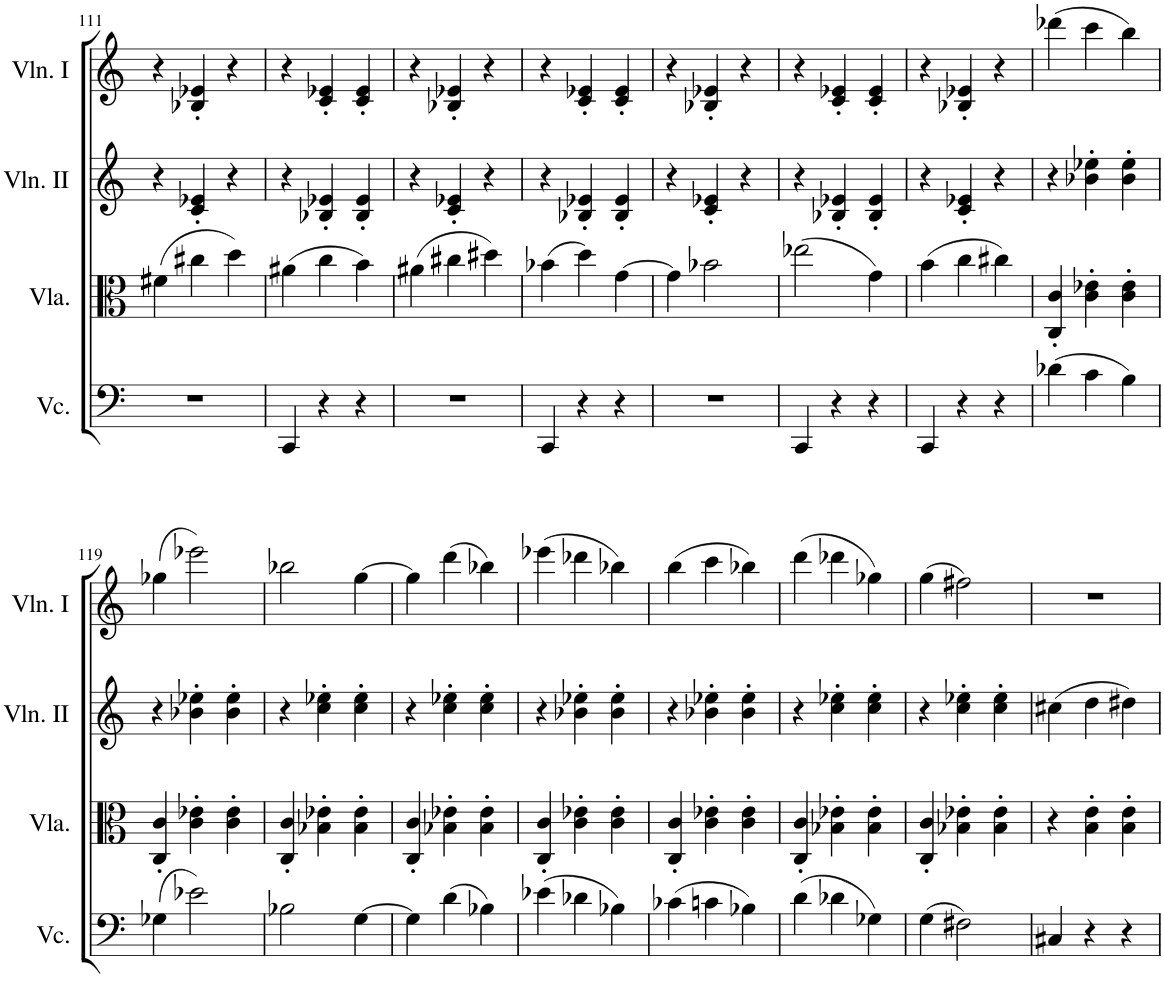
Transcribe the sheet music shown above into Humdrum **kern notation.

**kern	**kern	**kern	**kern
*part4	*part3	*part2	*part1
*staff4	*staff3	*staff2	*staff1
*I"Cello	*I"Viola	*I"Violin II	*I"Violin I
*	*I'Vla.	*I'Vln. II	*I'Vln. I
!!LO:PB:g=z
*clefF4	*clefC3	*clefG2	*clefG2
*k[]	*k[]	*k[]	*k[]
*M3/4	*M3/4	*M3/4	*M3/4
=111	=111	=111	=111
2.r	(4f#X\	4r	4r
.	4cc#X\	4c/' 4e-X/'	4B-X/' 4e-X/'
.	4dd\)	4r	4r
=112	=112	=112	=112
4CC/	(4a#X\	4r	4r
4r	4cc\	4B-X/' 4e-X/'	4c/' 4e-X/'
4r	4b\)	4B-/' 4e-/'	4c/' 4e-/'
=113	=113	=113	=113
2.r	(4a#X\	4r	4r
.	4cc#X\	4c/' 4e-X/'	4B-X/' 4e-X/'
.	4dd#X\)	4r	4r
=114	=114	=114	=114
4CC/	(4b-X\	4r	4r
4r	4dd\)	4B-X/' 4e-X/'	4c/' 4e-X/'
4r	[4g\	4B-/' 4e-/'	4c/' 4e-/'
=115	=115	=115	=115
2.r	4g\]	4r	4r
.	2b-X\	4c/' 4e-X/'	4B-X/' 4e-X/'
.	.	4r	4r
=116	=116	=116	=116
4CC/	(2ee-X\	4r	4r
4r	.	4B-X/' 4e-X/'	4c/' 4e-X/'
4r	4g\)	4B-/' 4e-/'	4c/' 4e-/'
=117	=117	=117	=117
4CC/	(4b\	4r	4r
4r	4cc\	4c/' 4e-X/'	4B-X/' 4e-X/'
4r	4cc#X\)	4r	4r
=118	=118	=118	=118
(4d-X\	4C/' 4c/'	4r	(4ddd-X\
4c\	4c\' 4e-X\'	4b-X\' 4ee-X\'	4ccc\
4B\)	4c\' 4e-\'	4b-\' 4ee-\'	4bb\)
!!LO:LB:g=z
=119	=119	=119	=119
(4G-X\	4C/' 4c/'	4r	(4gg-X\
2e-X\)	4c\' 4e-X\'	4b-X\' 4ee-X\'	2eee-X\)
.	4c\' 4e-\'	4b-\' 4ee-\'	.
=120	=120	=120	=120
2B-X\	4C/' 4c/'	4r	2bb-X\
.	4B-X\' 4e-X\'	4cc\' 4ee-X\'	.
[4G\	4B-\' 4e-\'	4cc\' 4ee-\'	[4gg\
=121	=121	=121	=121
4G\]	4C/' 4c/'	4r	4gg\]
(4d\	4B-X\' 4e-X\'	4cc\' 4ee-X\'	(4ddd\
4B-X\)	4B-\' 4e-\'	4cc\' 4ee-\'	4bb-X\)
=122	=122	=122	=122
(4e-X\	4C/' 4c/'	4r	(4eee-X\
4d-X\	4c\' 4e-X\'	4b-X\' 4ee-X\'	4ddd-X\
4B-X\)	4c\' 4e-\'	4b-\' 4ee-\'	4bb-X\)
=123	=123	=123	=123
(4c-X\	4C/' 4c/'	4r	(4bb\
4cn\	4c\' 4e-X\'	4b-X\' 4ee-X\'	4ccc\
4B-X\)	4c\' 4e-\'	4b-\' 4ee-\'	4bb-X\)
=124	=124	=124	=124
(4d\	4C/' 4c/'	4r	(4ddd\
4d-X\	4B-X\' 4e-X\'	4cc\' 4ee-X\'	4ddd-X\
4G-X\)	4B-\' 4e-\'	4cc\' 4ee-\'	4gg-X\)
=125	=125	=125	=125
(4G\	4C/' 4c/'	4r	(4gg\
2F#X\)	4B-X\' 4e-X\'	4cc\' 4ee-X\'	2ff#X\)
.	4B-\' 4e-\'	4cc\' 4ee-\'	.
=126	=126	=126	=126
4C#X/	4r	(4cc#X\	2.r
4r	4B\' 4e\'	4dd\	.
4r	4B\' 4e\'	4dd#X\)	.
=	=	=	=
*-	*-	*-	*-
